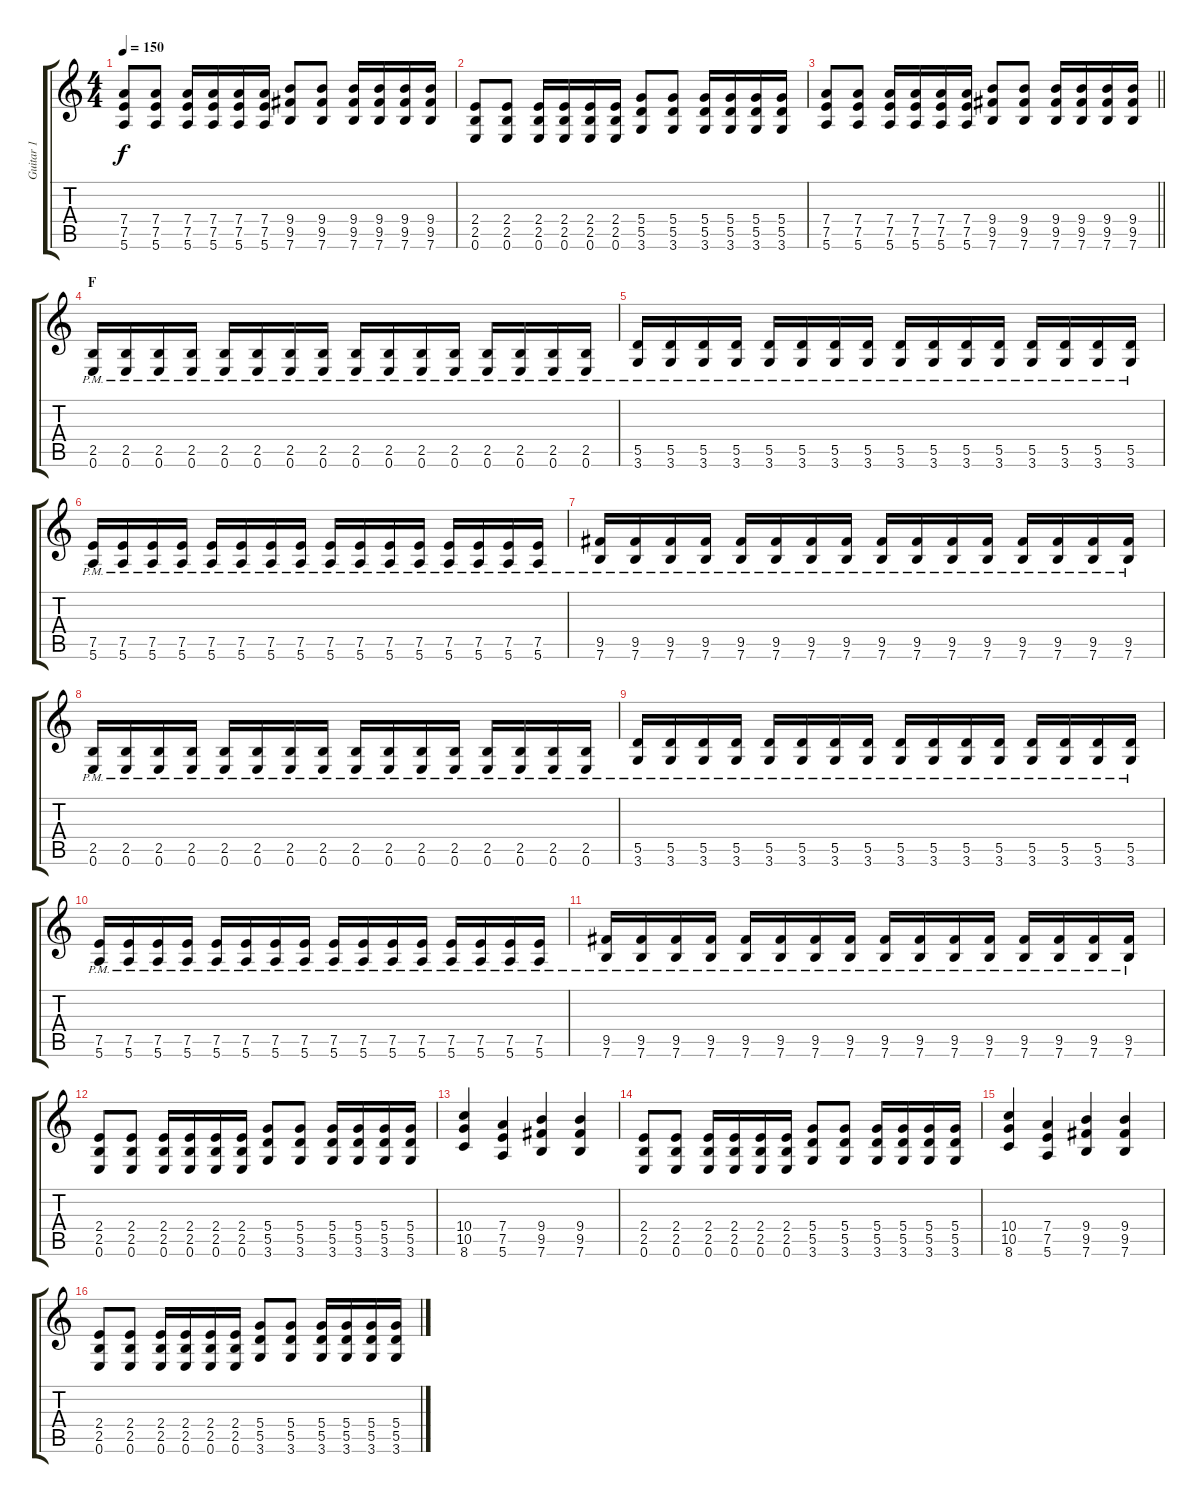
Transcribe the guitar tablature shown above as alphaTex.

\track ("Guitar 1" "Guitar 1") {instrument overdrivenguitar}
\staff {score tabs}
\tuning (E4 B3 G3 D3 A2 E2) {hide}
\ts (4 4)
\tempo 150
\clef g2
\ks c
(7.4 7.5 5.6).8{dy f} (7.4 7.5 5.6).8 (7.4 7.5 5.6).16 (7.4 7.5 5.6).16 (7.4 7.5 5.6).16 (7.4 7.5 5.6).16 (9.4 9.5 7.6).8 (9.4 9.5 7.6).8 (9.4 9.5 7.6).16 (9.4 9.5 7.6).16 (9.4 9.5 7.6).16 (9.4 9.5 7.6).16 |
(2.4 2.5 0.6).8 (2.4 2.5 0.6).8 (2.4 2.5 0.6).16 (2.4 2.5 0.6).16 (2.4 2.5 0.6).16 (2.4 2.5 0.6).16 (5.4 5.5 3.6).8 (5.4 5.5 3.6).8 (5.4 5.5 3.6).16 (5.4 5.5 3.6).16 (5.4 5.5 3.6).16 (5.4 5.5 3.6).16 |
\barLineRight lightlight
(7.4 7.5 5.6).8 (7.4 7.5 5.6).8 (7.4 7.5 5.6).16 (7.4 7.5 5.6).16 (7.4 7.5 5.6).16 (7.4 7.5 5.6).16 (9.4 9.5 7.6).8 (9.4 9.5 7.6).8 (9.4 9.5 7.6).16 (9.4 9.5 7.6).16 (9.4 9.5 7.6).16 (9.4 9.5 7.6).16 |
\section ("" "F")
(2.5{pm} 0.6{pm}).16 (2.5{pm} 0.6{pm}).16 (2.5{pm} 0.6{pm}).16 (2.5{pm} 0.6{pm}).16 (2.5{pm} 0.6{pm}).16 (2.5{pm} 0.6{pm}).16 (2.5{pm} 0.6{pm}).16 (2.5{pm} 0.6{pm}).16 (2.5{pm} 0.6{pm}).16 (2.5{pm} 0.6{pm}).16 (2.5{pm} 0.6{pm}).16 (2.5{pm} 0.6{pm}).16 (2.5{pm} 0.6{pm}).16 (2.5{pm} 0.6{pm}).16 (2.5{pm} 0.6{pm}).16 (2.5{pm} 0.6{pm}).16 |
(5.5{pm} 3.6{pm}).16 (5.5{pm} 3.6{pm}).16 (5.5{pm} 3.6{pm}).16 (5.5{pm} 3.6{pm}).16 (5.5{pm} 3.6{pm}).16 (5.5{pm} 3.6{pm}).16 (5.5{pm} 3.6{pm}).16 (5.5{pm} 3.6{pm}).16 (5.5{pm} 3.6{pm}).16 (5.5{pm} 3.6{pm}).16 (5.5{pm} 3.6{pm}).16 (5.5{pm} 3.6{pm}).16 (5.5{pm} 3.6{pm}).16 (5.5{pm} 3.6{pm}).16 (5.5{pm} 3.6{pm}).16 (5.5{pm} 3.6{pm}).16 |
(7.5{pm} 5.6{pm}).16 (7.5{pm} 5.6{pm}).16 (7.5{pm} 5.6{pm}).16 (7.5{pm} 5.6{pm}).16 (7.5{pm} 5.6{pm}).16 (7.5{pm} 5.6{pm}).16 (7.5{pm} 5.6{pm}).16 (7.5{pm} 5.6{pm}).16 (7.5{pm} 5.6{pm}).16 (7.5{pm} 5.6{pm}).16 (7.5{pm} 5.6{pm}).16 (7.5{pm} 5.6{pm}).16 (7.5{pm} 5.6{pm}).16 (7.5{pm} 5.6{pm}).16 (7.5{pm} 5.6{pm}).16 (7.5{pm} 5.6{pm}).16 |
(9.5{pm} 7.6{pm}).16 (9.5{pm} 7.6{pm}).16 (9.5{pm} 7.6{pm}).16 (9.5{pm} 7.6{pm}).16 (9.5{pm} 7.6{pm}).16 (9.5{pm} 7.6{pm}).16 (9.5{pm} 7.6{pm}).16 (9.5{pm} 7.6{pm}).16 (9.5{pm} 7.6{pm}).16 (9.5{pm} 7.6{pm}).16 (9.5{pm} 7.6{pm}).16 (9.5{pm} 7.6{pm}).16 (9.5{pm} 7.6{pm}).16 (9.5{pm} 7.6{pm}).16 (9.5{pm} 7.6{pm}).16 (9.5{pm} 7.6{pm}).16 |
(2.5{pm} 0.6{pm}).16 (2.5{pm} 0.6{pm}).16 (2.5{pm} 0.6{pm}).16 (2.5{pm} 0.6{pm}).16 (2.5{pm} 0.6{pm}).16 (2.5{pm} 0.6{pm}).16 (2.5{pm} 0.6{pm}).16 (2.5{pm} 0.6{pm}).16 (2.5{pm} 0.6{pm}).16 (2.5{pm} 0.6{pm}).16 (2.5{pm} 0.6{pm}).16 (2.5{pm} 0.6{pm}).16 (2.5{pm} 0.6{pm}).16 (2.5{pm} 0.6{pm}).16 (2.5{pm} 0.6{pm}).16 (2.5{pm} 0.6{pm}).16 |
(5.5{pm} 3.6{pm}).16 (5.5{pm} 3.6{pm}).16 (5.5{pm} 3.6{pm}).16 (5.5{pm} 3.6{pm}).16 (5.5{pm} 3.6{pm}).16 (5.5{pm} 3.6{pm}).16 (5.5{pm} 3.6{pm}).16 (5.5{pm} 3.6{pm}).16 (5.5{pm} 3.6{pm}).16 (5.5{pm} 3.6{pm}).16 (5.5{pm} 3.6{pm}).16 (5.5{pm} 3.6{pm}).16 (5.5{pm} 3.6{pm}).16 (5.5{pm} 3.6{pm}).16 (5.5{pm} 3.6{pm}).16 (5.5{pm} 3.6{pm}).16 |
(7.5{pm} 5.6{pm}).16 (7.5{pm} 5.6{pm}).16 (7.5{pm} 5.6{pm}).16 (7.5{pm} 5.6{pm}).16 (7.5{pm} 5.6{pm}).16 (7.5{pm} 5.6{pm}).16 (7.5{pm} 5.6{pm}).16 (7.5{pm} 5.6{pm}).16 (7.5{pm} 5.6{pm}).16 (7.5{pm} 5.6{pm}).16 (7.5{pm} 5.6{pm}).16 (7.5{pm} 5.6{pm}).16 (7.5{pm} 5.6{pm}).16 (7.5{pm} 5.6{pm}).16 (7.5{pm} 5.6{pm}).16 (7.5{pm} 5.6{pm}).16 |
(9.5{pm} 7.6{pm}).16 (9.5{pm} 7.6{pm}).16 (9.5{pm} 7.6{pm}).16 (9.5{pm} 7.6{pm}).16 (9.5{pm} 7.6{pm}).16 (9.5{pm} 7.6{pm}).16 (9.5{pm} 7.6{pm}).16 (9.5{pm} 7.6{pm}).16 (9.5{pm} 7.6{pm}).16 (9.5{pm} 7.6{pm}).16 (9.5{pm} 7.6{pm}).16 (9.5{pm} 7.6{pm}).16 (9.5{pm} 7.6{pm}).16 (9.5{pm} 7.6{pm}).16 (9.5{pm} 7.6{pm}).16 (9.5{pm} 7.6{pm}).16 |
(2.4 2.5 0.6).8 (2.4 2.5 0.6).8 (2.4 2.5 0.6).16 (2.4 2.5 0.6).16 (2.4 2.5 0.6).16 (2.4 2.5 0.6).16 (5.4 5.5 3.6).8 (5.4 5.5 3.6).8 (5.4 5.5 3.6).16 (5.4 5.5 3.6).16 (5.4 5.5 3.6).16 (5.4 5.5 3.6).16 |
(10.4 10.5 8.6).4 (7.4 7.5 5.6).4 (9.4 9.5 7.6).4 (9.4 9.5 7.6).4 |
(2.4 2.5 0.6).8 (2.4 2.5 0.6).8 (2.4 2.5 0.6).16 (2.4 2.5 0.6).16 (2.4 2.5 0.6).16 (2.4 2.5 0.6).16 (5.4 5.5 3.6).8 (5.4 5.5 3.6).8 (5.4 5.5 3.6).16 (5.4 5.5 3.6).16 (5.4 5.5 3.6).16 (5.4 5.5 3.6).16 |
(10.4 10.5 8.6).4 (7.4 7.5 5.6).4 (9.4 9.5 7.6).4 (9.4 9.5 7.6).4 |
(2.4 2.5 0.6).8 (2.4 2.5 0.6).8 (2.4 2.5 0.6).16 (2.4 2.5 0.6).16 (2.4 2.5 0.6).16 (2.4 2.5 0.6).16 (5.4 5.5 3.6).8 (5.4 5.5 3.6).8 (5.4 5.5 3.6).16 (5.4 5.5 3.6).16 (5.4 5.5 3.6).16 (5.4 5.5 3.6).16
